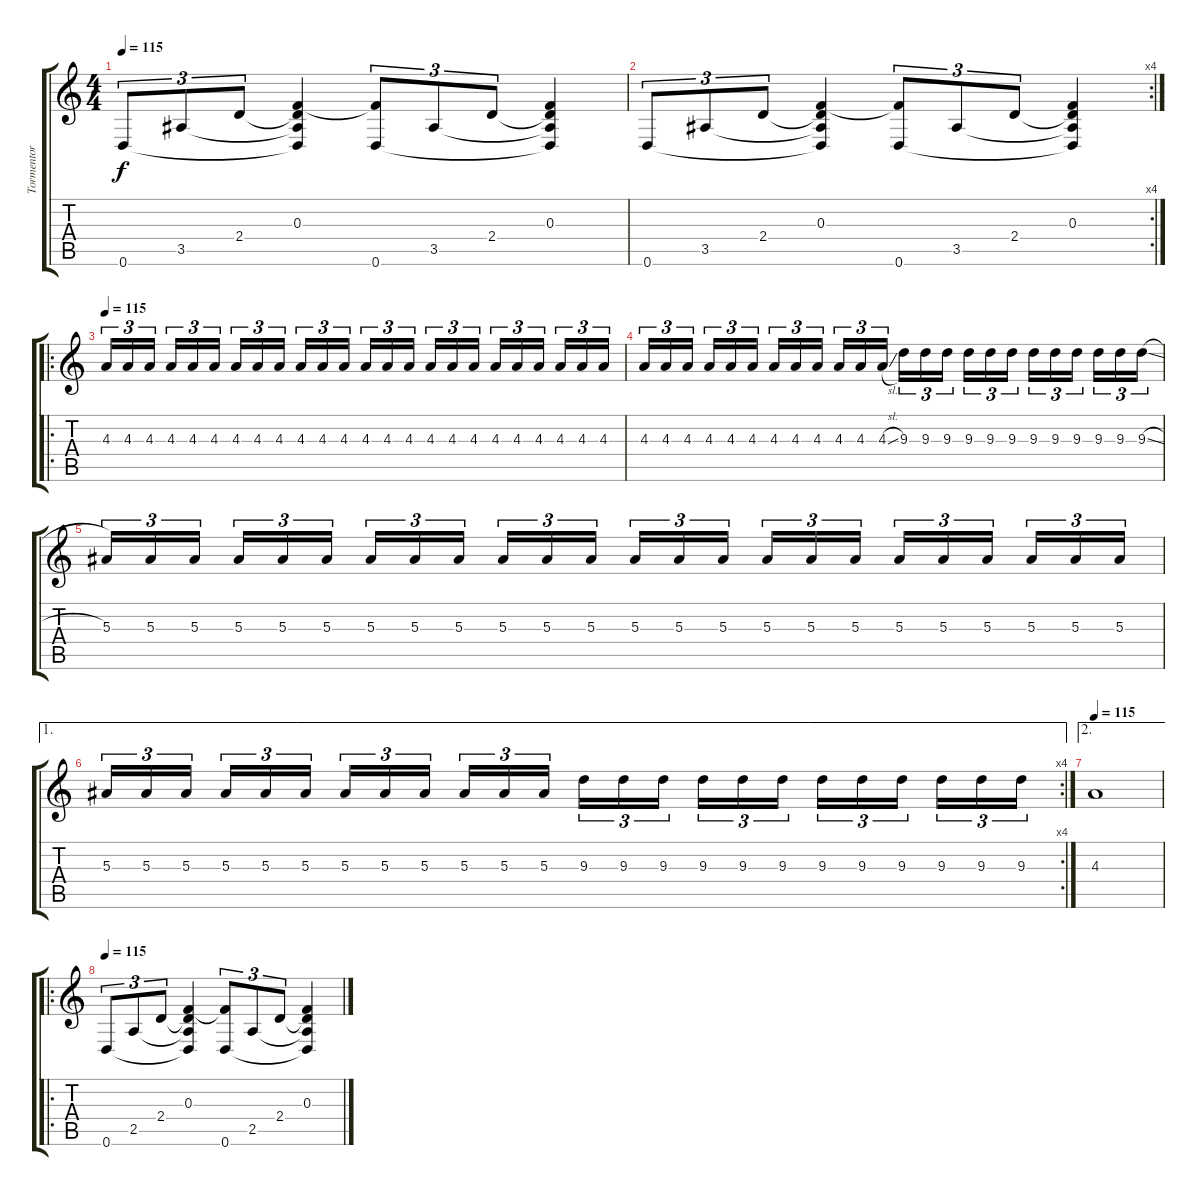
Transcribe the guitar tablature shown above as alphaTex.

\track ("Tormentor" "Tormentor") {instrument distortionguitar}
\staff {score tabs}
\tuning (D4 A3 F3 C3 G2 D2) {hide}
\ts (4 4)
\tempo 115
\clef g2
\ks c
0.6.8{tu (3 2) dy f} 3.5.8{tu (3 2)} 2.4.8{tu (3 2)} (0.3 2.4{t} 3.5{t} 0.6{t}).4 (0.3{t} 0.6).8{tu (3 2)} 3.5.8{tu (3 2)} 2.4.8{tu (3 2)} (0.3 2.4{t} 3.5{t} 0.6{t}).4 |
\rc 4
0.6.8{tu (3 2)} 3.5.8{tu (3 2)} 2.4.8{tu (3 2)} (0.3 2.4{t} 3.5{t} 0.6{t}).4 (0.3{t} 0.6).8{tu (3 2)} 3.5.8{tu (3 2)} 2.4.8{tu (3 2)} (0.3 2.4{t} 3.5{t} 0.6{t}).4 |
\ro
\tempo 115
4.3.16{tu (3 2) volume 10} 4.3.16{tu (3 2)} 4.3.16{tu (3 2) beam splitsecondary} 4.3.16{tu (3 2)} 4.3.16{tu (3 2)} 4.3.16{tu (3 2)} 4.3.16{tu (3 2)} 4.3.16{tu (3 2)} 4.3.16{tu (3 2) beam splitsecondary} 4.3.16{tu (3 2)} 4.3.16{tu (3 2)} 4.3.16{tu (3 2)} 4.3.16{tu (3 2)} 4.3.16{tu (3 2)} 4.3.16{tu (3 2) beam splitsecondary} 4.3.16{tu (3 2)} 4.3.16{tu (3 2)} 4.3.16{tu (3 2)} 4.3.16{tu (3 2)} 4.3.16{tu (3 2)} 4.3.16{tu (3 2) beam splitsecondary} 4.3.16{tu (3 2)} 4.3.16{tu (3 2)} 4.3.16{tu (3 2)} |
4.3.16{tu (3 2)} 4.3.16{tu (3 2)} 4.3.16{tu (3 2) beam splitsecondary} 4.3.16{tu (3 2)} 4.3.16{tu (3 2)} 4.3.16{tu (3 2)} 4.3.16{tu (3 2)} 4.3.16{tu (3 2)} 4.3.16{tu (3 2) beam splitsecondary} 4.3.16{tu (3 2)} 4.3.16{tu (3 2)} 4.3{sl}.16{tu (3 2)} 9.3.16{tu (3 2)} 9.3.16{tu (3 2)} 9.3.16{tu (3 2) beam splitsecondary} 9.3.16{tu (3 2)} 9.3.16{tu (3 2)} 9.3.16{tu (3 2)} 9.3.16{tu (3 2)} 9.3.16{tu (3 2)} 9.3.16{tu (3 2) beam splitsecondary} 9.3.16{tu (3 2)} 9.3.16{tu (3 2)} 9.3{sl}.16{tu (3 2)} |
5.3.16{tu (3 2)} 5.3.16{tu (3 2)} 5.3.16{tu (3 2) beam splitsecondary} 5.3.16{tu (3 2)} 5.3.16{tu (3 2)} 5.3.16{tu (3 2)} 5.3.16{tu (3 2)} 5.3.16{tu (3 2)} 5.3.16{tu (3 2) beam splitsecondary} 5.3.16{tu (3 2)} 5.3.16{tu (3 2)} 5.3.16{tu (3 2)} 5.3.16{tu (3 2)} 5.3.16{tu (3 2)} 5.3.16{tu (3 2) beam splitsecondary} 5.3.16{tu (3 2)} 5.3.16{tu (3 2)} 5.3.16{tu (3 2)} 5.3.16{tu (3 2)} 5.3.16{tu (3 2)} 5.3.16{tu (3 2) beam splitsecondary} 5.3.16{tu (3 2)} 5.3.16{tu (3 2)} 5.3.16{tu (3 2)} |
\ae 1
\rc 4
5.3.16{tu (3 2)} 5.3.16{tu (3 2)} 5.3.16{tu (3 2) beam splitsecondary} 5.3.16{tu (3 2)} 5.3.16{tu (3 2)} 5.3.16{tu (3 2)} 5.3.16{tu (3 2)} 5.3.16{tu (3 2)} 5.3.16{tu (3 2) beam splitsecondary} 5.3.16{tu (3 2)} 5.3.16{tu (3 2)} 5.3.16{tu (3 2)} 9.3.16{tu (3 2)} 9.3.16{tu (3 2)} 9.3.16{tu (3 2) beam splitsecondary} 9.3.16{tu (3 2)} 9.3.16{tu (3 2)} 9.3.16{tu (3 2)} 9.3.16{tu (3 2)} 9.3.16{tu (3 2)} 9.3.16{tu (3 2) beam splitsecondary} 9.3.16{tu (3 2)} 9.3.16{tu (3 2)} 9.3.16{tu (3 2)} |
\ae 2
\tempo 115
4.3.1{volume 6} |
\ro
\tempo 115
0.6.8{tu (3 2) volume 13} 2.5.8{tu (3 2)} 2.4.8{tu (3 2)} (0.3 2.4{t} 2.5{t} 0.6{t}).4 (0.3{t} 0.6).8{tu (3 2)} 2.5.8{tu (3 2)} 2.4.8{tu (3 2)} (0.3 2.4{t} 2.5{t} 0.6{t}).4
